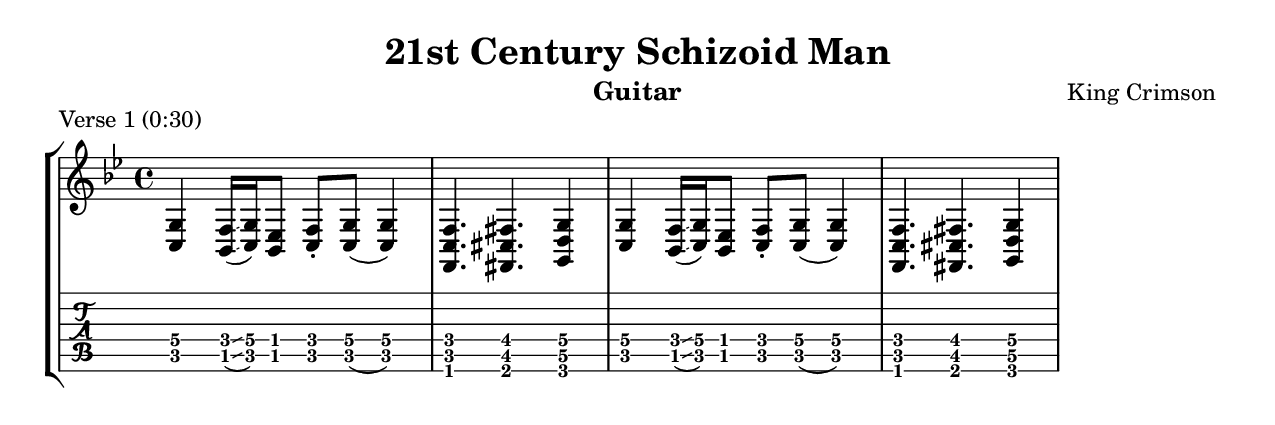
#(set-default-paper-size "letter")

\version "2.18.0"
\header{
  title = "21st Century Schizoid Man"
  composer = "King Crimson"
  instrument = "Guitar"
}
\include "english.ly"
\layout {
  indent = 0.0\cm
  \omit Voice.StringNumber
}

\markup { Verse 1 (0:30) }

music = \relative c {
  \set minimumFret = #1
  \set restrainOpenStrings = ##t

  \key g \minor

  \repeat unfold 2 {
    < c g' >4
    < bflat f' >16(\glissando
    < c g' >)
    < bflat eflat >8
    < c f >8-.
    < c g' >8(
    < c g' >4)
    < f, c' f>4.
    < fsharp csharp' fsharp>4.
    < g d' g>4
  }

}
\score {
  \new StaffGroup <<
    % \new ChordNames {
    %   \powerChords
    %   \music
    % }
    \new Staff {
      \clef "treble"
      \music
    }
    \new TabStaff {
      % \tabFullNotation
      \music
    }
  >>
}
